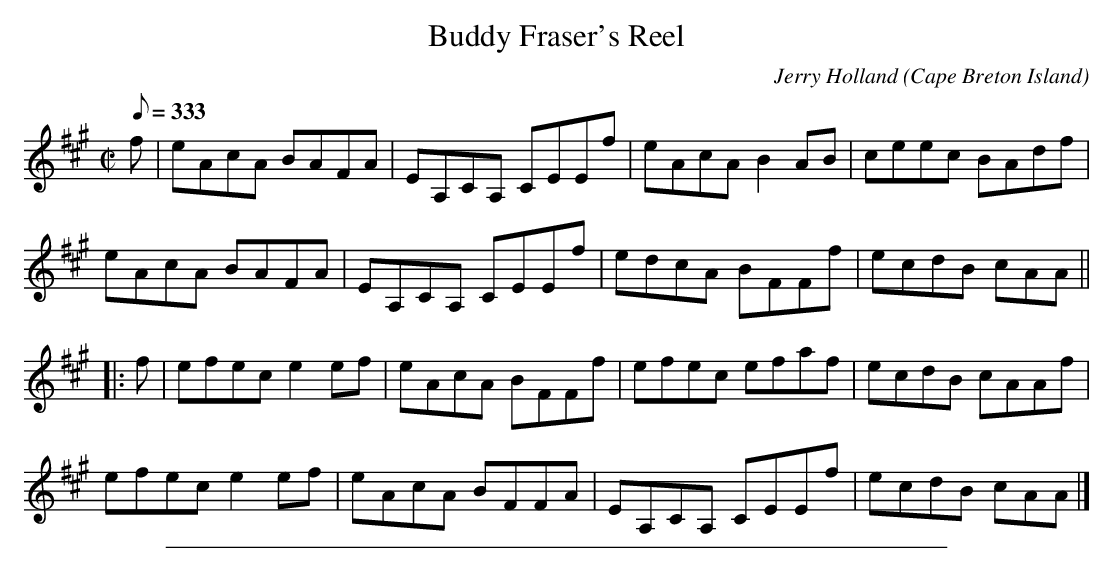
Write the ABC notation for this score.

X:1
T: Buddy Fraser's Reel
C:Jerry Holland
O:Cape Breton Island
L:1/8
Q:333
M:C|
K:A
f|eAcA BAFA|EA,CA, CEEf|eAcA B2 AB|ceec BAdf|
eAcA BAFA|EA,CA, CEEf|edcA BFFf|ecdB cAA||
|:f|efec e2 ef|eAcA BFFf|efec efaf|ecdB cAAf|
efec e2 ef|eAcA BFFA|EA,CA, CEEf|ecdB cAA|]
